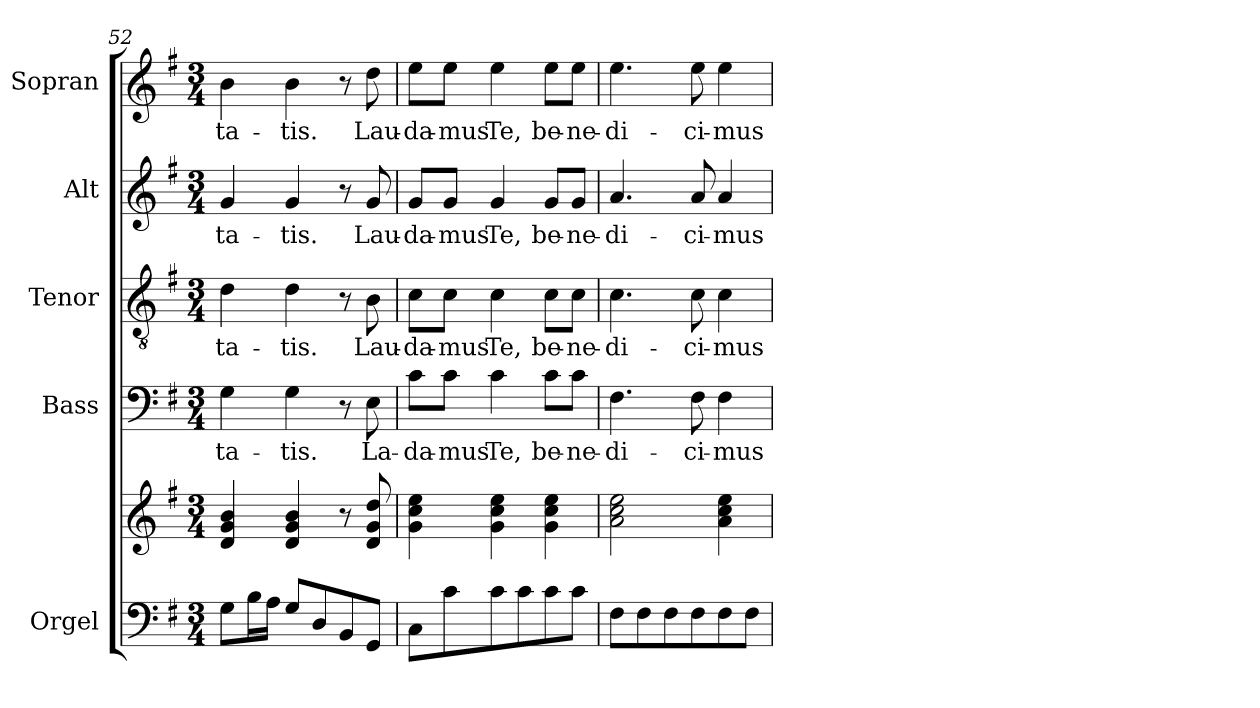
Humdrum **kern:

**kern	**kern	**kern	**text	**kern	**text	**kern	**text	**kern	**text
*part5	*part5	*part4	*part4	*part3	*part3	*part2	*part2	*part1	*part1
*staff6	*staff5	*staff4	*staff4	*staff3	*staff3	*staff2	*staff2	*staff1	*staff1
*I"Orgel	*	*I"Bass	*	*I"Tenor	*	*I"Alt	*	*I"Sopran	*
*I'Org.	*	*I'B	*	*I'T	*	*I'A	*	*I'S	*
*clefF4	*clefG2	*clefF4	*	*clefGv2	*	*clefG2	*	*clefG2	*
*k[f#]	*k[f#]	*k[f#]	*	*k[f#]	*	*k[f#]	*	*k[f#]	*
*G:	*G:	*G:	*	*G:	*	*G:	*	*G:	*
*M3/4	*M3/4	*M3/4	*	*M3/4	*	*M3/4	*	*M3/4	*
=52	=52	=52	=52	=52	=52	=52	=52	=52	=52
!	!	!	!LO:LY:b	!	!LO:LY:b	!	!LO:LY:b	!	!LO:LY:b
8G\L	4d/ 4g/ 4b/	4G\	-ta-	4d\	-ta-	4g/	-ta-	4b\	-ta-
16B\L	.	.	.	.	.	.	.	.	.
16A\JJ	.	.	.	.	.	.	.	.	.
!	!	!	!LO:LY:b	!	!LO:LY:b	!	!LO:LY:b	!	!LO:LY:b
8G/L	4d/ 4g/ 4b/	4G\	-tis.	4d\	-tis.	4g/	-tis.	4b\	-tis.
8D/	.	.	.	.	.	.	.	.	.
8BB/	8r	8r	.	8r	.	8r	.	8r	.
!	!	!	!LO:LY:b	!	!LO:LY:b	!	!LO:LY:b	!	!LO:LY:b
8GG/J	8d/ 8g/ 8dd/	8E\	La-	8B\	Lau-	8g/	Lau-	8dd\	Lau-
!!LO:PB:g=z
=53	=53	=53	=53	=53	=53	=53	=53	=53	=53
!	!	!	!LO:LY:b	!	!LO:LY:b	!	!LO:LY:b	!	!LO:LY:b
8C\L	4g\ 4cc\ 4ee\	8c\L	-da-	8c\L	-da-	8g/L	-da-	8ee\L	-da-
!	!	!	!LO:LY:b	!	!LO:LY:b	!	!LO:LY:b	!	!LO:LY:b
8c\	.	8c\J	-mus	8c\J	-mus	8g/J	-mus	8ee\J	-mus
!	!	!	!LO:LY:b	!	!LO:LY:b	!	!LO:LY:b	!	!LO:LY:b
8c\	4g\ 4cc\ 4ee\	4c\	Te,	4c\	Te,	4g/	Te,	4ee\	Te,
8c\	.	.	.	.	.	.	.	.	.
!	!	!	!LO:LY:b	!	!LO:LY:b	!	!LO:LY:b	!	!LO:LY:b
8c\	4g\ 4cc\ 4ee\	8c\L	be-	8c\L	be-	8g/L	be-	8ee\L	be-
!	!	!	!LO:LY:b	!	!LO:LY:b	!	!LO:LY:b	!	!LO:LY:b
8c\J	.	8c\J	-ne-	8c\J	-ne-	8g/J	-ne-	8ee\J	-ne-
=54	=54	=54	=54	=54	=54	=54	=54	=54	=54
!	!	!	!LO:LY:b	!	!LO:LY:b	!	!LO:LY:b	!	!LO:LY:b
8F#\L	2a\ 2cc\ 2ee\	4.F#\	-di-	4.c\	-di-	4.a/	-di-	4.ee\	-di-
8F#\	.	.	.	.	.	.	.	.	.
8F#\	.	.	.	.	.	.	.	.	.
!	!	!	!LO:LY:b	!	!LO:LY:b	!	!LO:LY:b	!	!LO:LY:b
8F#\	.	8F#\	-ci-	8c\	-ci-	8a/	-ci-	8ee\	-ci-
!	!	!	!LO:LY:b	!	!LO:LY:b	!	!LO:LY:b	!	!LO:LY:b
8F#\	4a\ 4cc\ 4ee\	4F#\	-mus	4c\	-mus	4a/	-mus	4ee\	-mus
8F#\J	.	.	.	.	.	.	.	.	.
=	=	=	=	=	=	=	=	=	=
*-	*-	*-	*-	*-	*-	*-	*-	*-	*-
